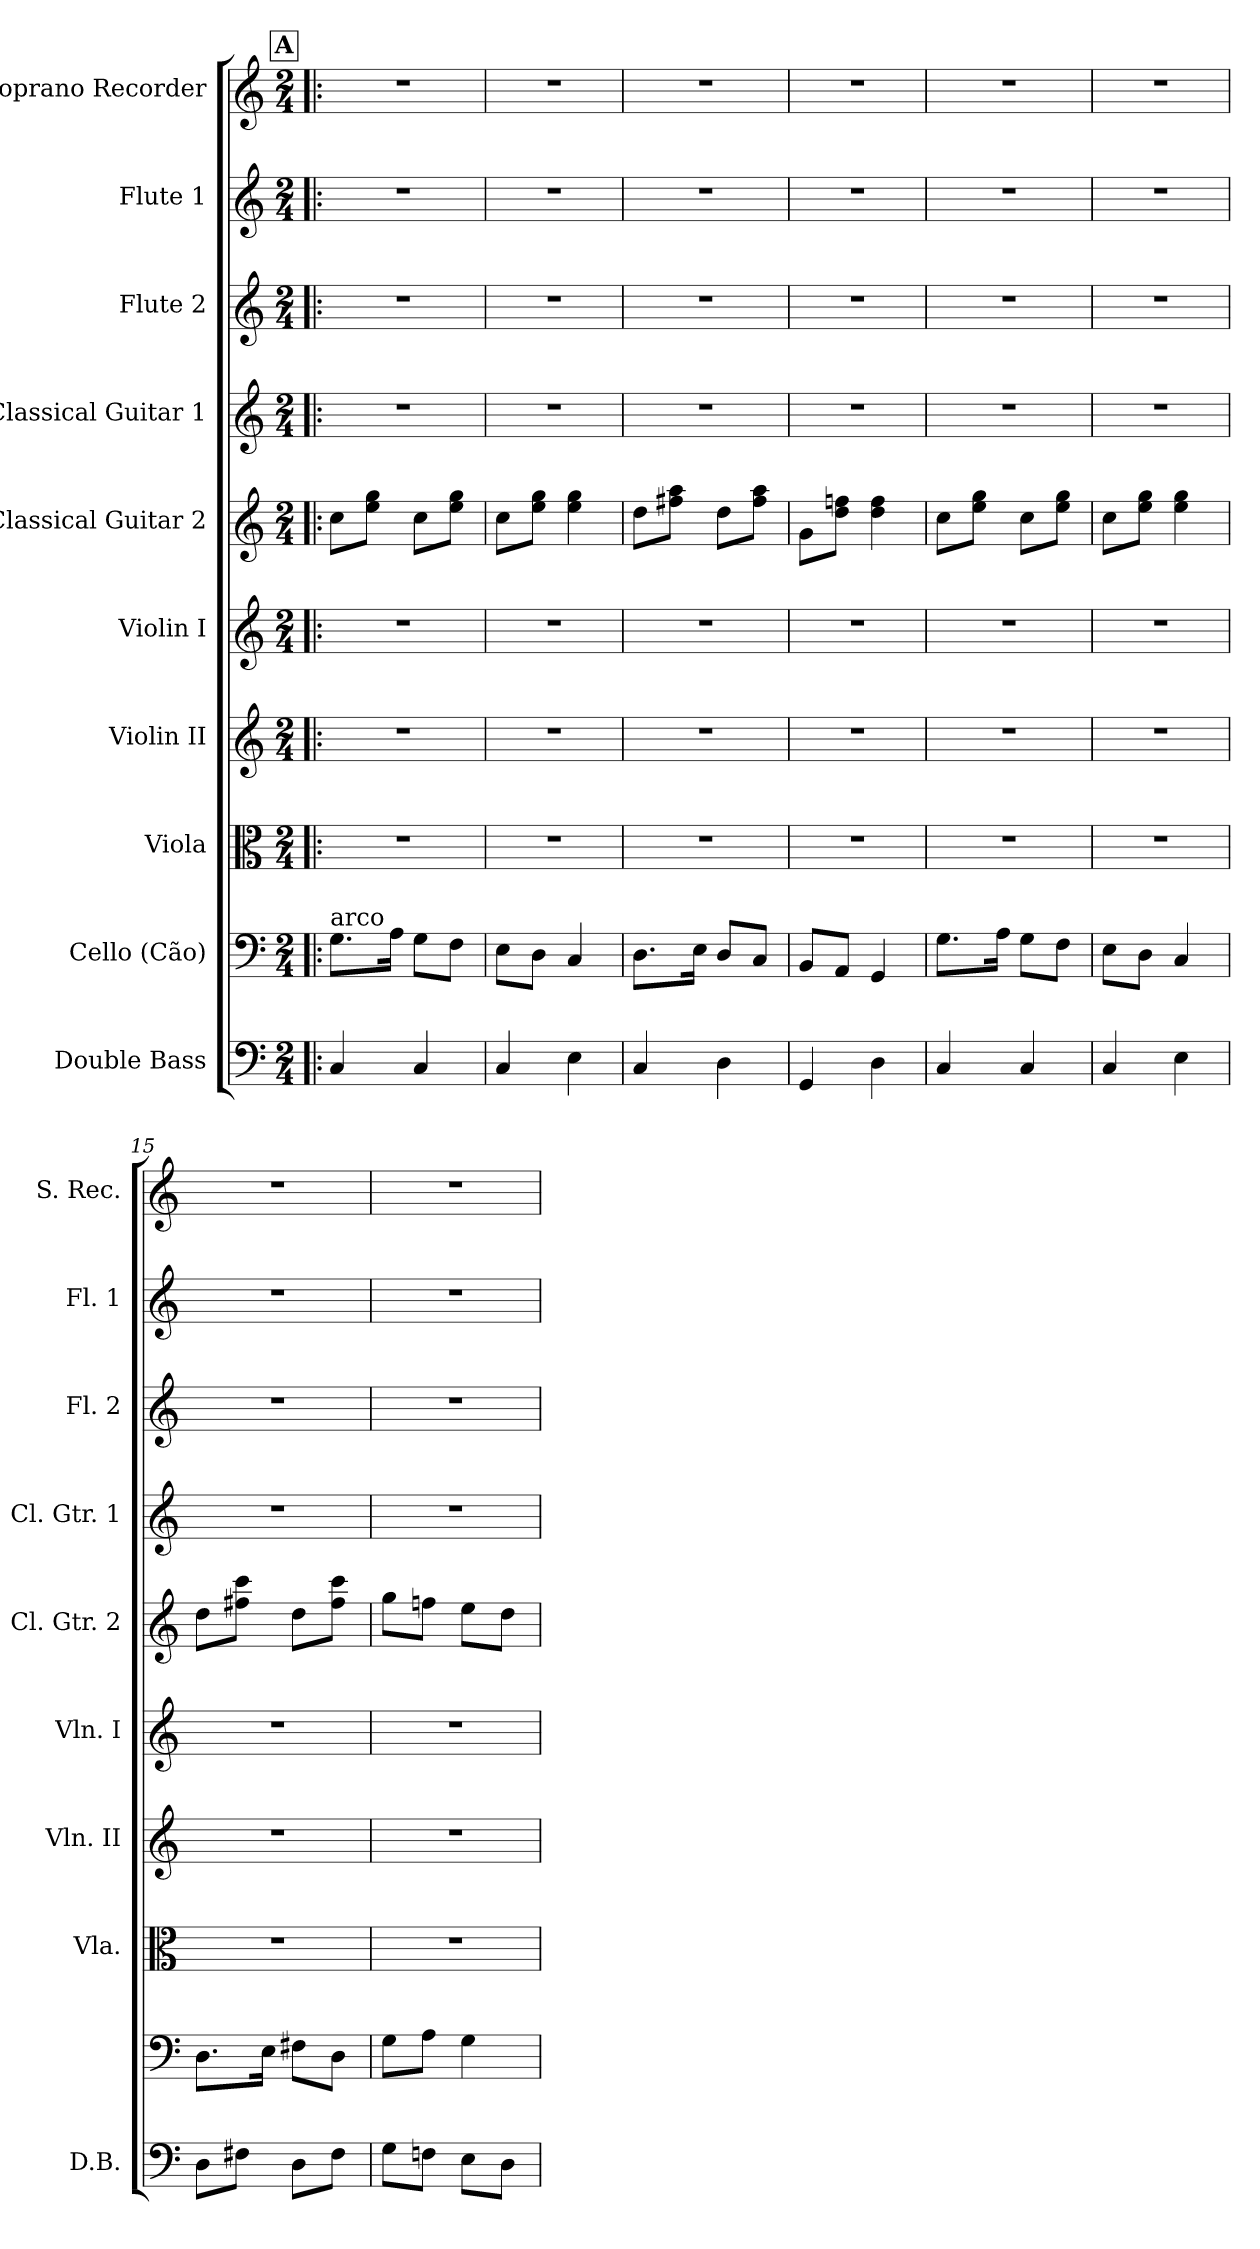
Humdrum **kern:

**kern	**kern	**kern	**kern	**kern	**kern	**kern	**kern	**kern	**kern
*part10	*part9	*part8	*part7	*part6	*part5	*part4	*part3	*part2	*part1
*staff10	*staff9	*staff8	*staff7	*staff6	*staff5	*staff4	*staff3	*staff2	*staff1
*I"Double Bass	*I"Cello (Cão)	*I"Viola	*I"Violin II	*I"Violin I	*I"Classical Guitar 2	*I"Classical Guitar 1	*I"Flute 2	*I"Flute 1	*I"Soprano Recorder
*I'D.B.	*	*I'Vla.	*I'Vln. II	*I'Vln. I	*I'Cl. Gtr. 2	*I'Cl. Gtr. 1	*I'Fl. 2	*I'Fl. 1	*I'S. Rec.
*clefF4	*clefF4	*clefC3	*clefG2	*clefG2	*clefG2	*clefG2	*clefG2	*clefG2	*clefG2
*ITrd7c12	*	*	*	*	*ITrd7c12	*ITrd7c12	*	*	*ITrd-7c-12
*k[]	*k[]	*k[]	*k[]	*k[]	*k[]	*k[]	*k[]	*k[]	*k[]
*C:	*C:	*C:	*C:	*C:	*C:	*C:	*C:	*C:	*C:
*M2/4	*M2/4	*M2/4	*M2/4	*M2/4	*M2/4	*M2/4	*M2/4	*M2/4	*M2/4
!!LO:REH:place=s1:a:B:fs=12:t=A
=9!|:	=9!|:	=9!|:	=9!|:	=9!|:	=9!|:	=9!|:	=9!|:	=9!|:	=9!|:
!	!LO:TX:a:t=arco	!	!	!	!	!	!	!	!
4CC/	8.G\L	2r	2r	2r	8c\L	2r	2r	2r	2r
.	.	.	.	.	8e\ 8g\J	.	.	.	.
.	16A\Jk	.	.	.	.	.	.	.	.
4CC/	8G\L	.	.	.	8c\L	.	.	.	.
.	8F\J	.	.	.	8e\ 8g\J	.	.	.	.
!!LO:PB:g=z
=10	=10	=10	=10	=10	=10	=10	=10	=10	=10
4CC/	8E\L	2r	2r	2r	8c\L	2r	2r	2r	2r
.	8D\J	.	.	.	8e\ 8g\J	.	.	.	.
4EE\	4C/	.	.	.	4e\ 4g\	.	.	.	.
=11	=11	=11	=11	=11	=11	=11	=11	=11	=11
4CC/	8.D\L	2r	2r	2r	8d\L	2r	2r	2r	2r
.	.	.	.	.	8f#X\ 8a\J	.	.	.	.
.	16E\Jk	.	.	.	.	.	.	.	.
4DD\	8D/L	.	.	.	8d\L	.	.	.	.
.	8C/J	.	.	.	8f#\ 8a\J	.	.	.	.
=12	=12	=12	=12	=12	=12	=12	=12	=12	=12
4GGG/	8BB/L	2r	2r	2r	8G\L	2r	2r	2r	2r
.	8AA/J	.	.	.	8d\ 8fni\J	.	.	.	.
4DD\	4GG/	.	.	.	4d\ 4f\	.	.	.	.
=13	=13	=13	=13	=13	=13	=13	=13	=13	=13
4CC/	8.G\L	2r	2r	2r	8c\L	2r	2r	2r	2r
.	.	.	.	.	8e\ 8g\J	.	.	.	.
.	16A\Jk	.	.	.	.	.	.	.	.
4CC/	8G\L	.	.	.	8c\L	.	.	.	.
.	8F\J	.	.	.	8e\ 8g\J	.	.	.	.
=14	=14	=14	=14	=14	=14	=14	=14	=14	=14
4CC/	8E\L	2r	2r	2r	8c\L	2r	2r	2r	2r
.	8D\J	.	.	.	8e\ 8g\J	.	.	.	.
4EE\	4C/	.	.	.	4e\ 4g\	.	.	.	.
!!LO:PB:g=z
=15	=15	=15	=15	=15	=15	=15	=15	=15	=15
8DD\L	8.D\L	2r	2r	2r	8d\L	2r	2r	2r	2r
8FF#X\J	.	.	.	.	8f#X\ 8cc\J	.	.	.	.
.	16E\Jk	.	.	.	.	.	.	.	.
8DD\L	8F#X\L	.	.	.	8d\L	.	.	.	.
8FF#\J	8D\J	.	.	.	8f#\ 8cc\J	.	.	.	.
=16	=16	=16	=16	=16	=16	=16	=16	=16	=16
8GG\L	8G\L	2r	2r	2r	8g\L	2r	2r	2r	2r
8FFni\J	8A\J	.	.	.	8fni\J	.	.	.	.
8EE\L	4G\	.	.	.	8e\L	.	.	.	.
8DD\J	.	.	.	.	8d\J	.	.	.	.
=	=	=	=	=	=	=	=	=	=
*-	*-	*-	*-	*-	*-	*-	*-	*-	*-
